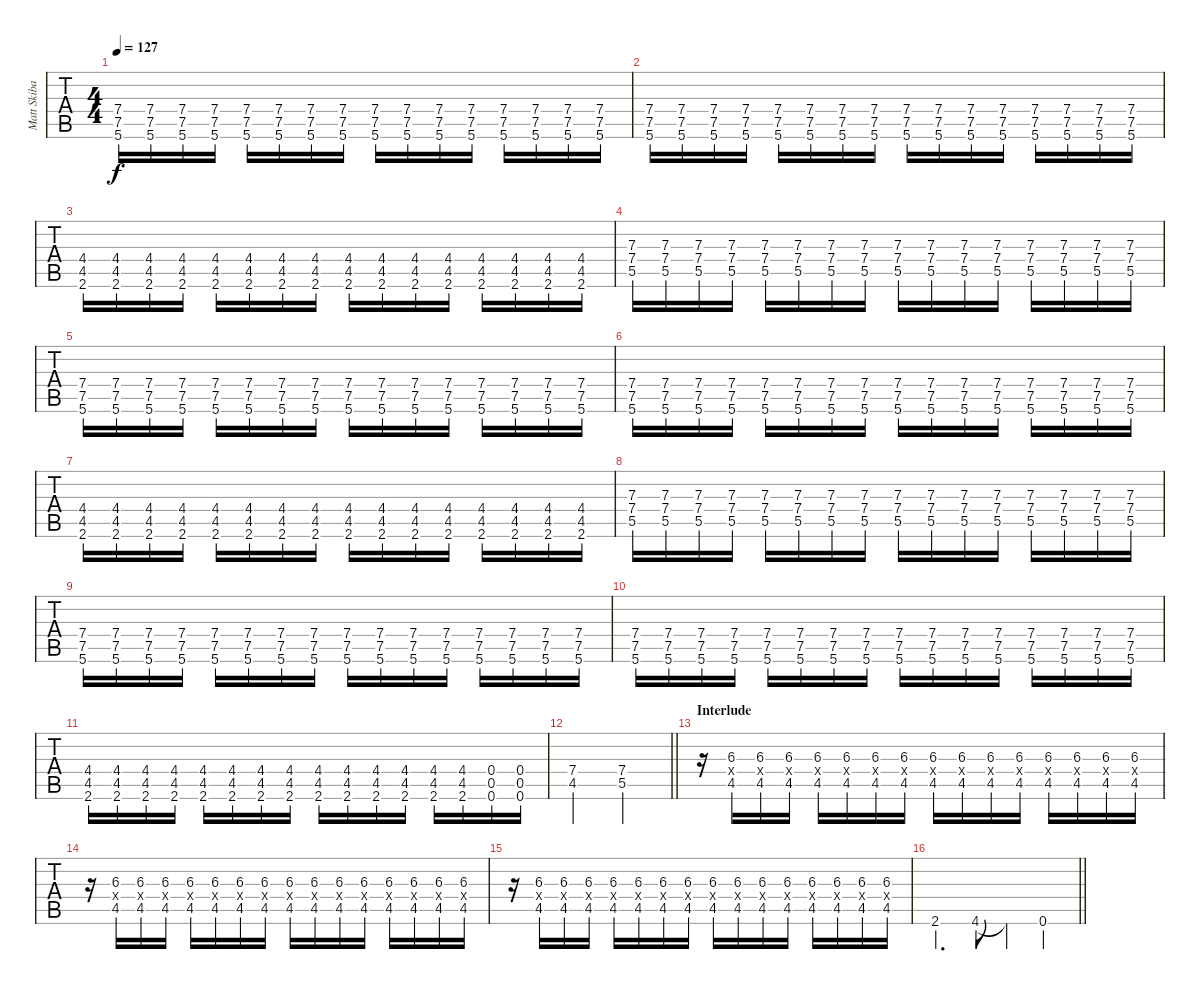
\track ("Matt Skiba - Guitar One" "Matt Skiba") {instrument distortionguitar}
\staff {tabs}
\tuning (E4 B3 G3 D3 A2 E2) {hide}
\ts (4 4)
\tempo 127
\clef g2
\ks a
(7.4 7.5 5.6).16{dy f} (7.4 7.5 5.6).16 (7.4 7.5 5.6).16 (7.4 7.5 5.6).16 (7.4 7.5 5.6).16 (7.4 7.5 5.6).16 (7.4 7.5 5.6).16 (7.4 7.5 5.6).16 (7.4 7.5 5.6).16 (7.4 7.5 5.6).16 (7.4 7.5 5.6).16 (7.4 7.5 5.6).16 (7.4 7.5 5.6).16 (7.4 7.5 5.6).16 (7.4 7.5 5.6).16 (7.4 7.5 5.6).16 |
(7.4 7.5 5.6).16 (7.4 7.5 5.6).16 (7.4 7.5 5.6).16 (7.4 7.5 5.6).16 (7.4 7.5 5.6).16 (7.4 7.5 5.6).16 (7.4 7.5 5.6).16 (7.4 7.5 5.6).16 (7.4 7.5 5.6).16 (7.4 7.5 5.6).16 (7.4 7.5 5.6).16 (7.4 7.5 5.6).16 (7.4 7.5 5.6).16 (7.4 7.5 5.6).16 (7.4 7.5 5.6).16 (7.4 7.5 5.6).16 |
(4.4 4.5 2.6).16 (4.4 4.5 2.6).16 (4.4 4.5 2.6).16 (4.4 4.5 2.6).16 (4.4 4.5 2.6).16 (4.4 4.5 2.6).16 (4.4 4.5 2.6).16 (4.4 4.5 2.6).16 (4.4 4.5 2.6).16 (4.4 4.5 2.6).16 (4.4 4.5 2.6).16 (4.4 4.5 2.6).16 (4.4 4.5 2.6).16 (4.4 4.5 2.6).16 (4.4 4.5 2.6).16 (4.4 4.5 2.6).16 |
(7.3 7.4 5.5).16 (7.3 7.4 5.5).16 (7.3 7.4 5.5).16 (7.3 7.4 5.5).16 (7.3 7.4 5.5).16 (7.3 7.4 5.5).16 (7.3 7.4 5.5).16 (7.3 7.4 5.5).16 (7.3 7.4 5.5).16 (7.3 7.4 5.5).16 (7.3 7.4 5.5).16 (7.3 7.4 5.5).16 (7.3 7.4 5.5).16 (7.3 7.4 5.5).16 (7.3 7.4 5.5).16 (7.3 7.4 5.5).16 |
(7.4 7.5 5.6).16 (7.4 7.5 5.6).16 (7.4 7.5 5.6).16 (7.4 7.5 5.6).16 (7.4 7.5 5.6).16 (7.4 7.5 5.6).16 (7.4 7.5 5.6).16 (7.4 7.5 5.6).16 (7.4 7.5 5.6).16 (7.4 7.5 5.6).16 (7.4 7.5 5.6).16 (7.4 7.5 5.6).16 (7.4 7.5 5.6).16 (7.4 7.5 5.6).16 (7.4 7.5 5.6).16 (7.4 7.5 5.6).16 |
(7.4 7.5 5.6).16 (7.4 7.5 5.6).16 (7.4 7.5 5.6).16 (7.4 7.5 5.6).16 (7.4 7.5 5.6).16 (7.4 7.5 5.6).16 (7.4 7.5 5.6).16 (7.4 7.5 5.6).16 (7.4 7.5 5.6).16 (7.4 7.5 5.6).16 (7.4 7.5 5.6).16 (7.4 7.5 5.6).16 (7.4 7.5 5.6).16 (7.4 7.5 5.6).16 (7.4 7.5 5.6).16 (7.4 7.5 5.6).16 |
(4.4 4.5 2.6).16 (4.4 4.5 2.6).16 (4.4 4.5 2.6).16 (4.4 4.5 2.6).16 (4.4 4.5 2.6).16 (4.4 4.5 2.6).16 (4.4 4.5 2.6).16 (4.4 4.5 2.6).16 (4.4 4.5 2.6).16 (4.4 4.5 2.6).16 (4.4 4.5 2.6).16 (4.4 4.5 2.6).16 (4.4 4.5 2.6).16 (4.4 4.5 2.6).16 (4.4 4.5 2.6).16 (4.4 4.5 2.6).16 |
(7.3 7.4 5.5).16 (7.3 7.4 5.5).16 (7.3 7.4 5.5).16 (7.3 7.4 5.5).16 (7.3 7.4 5.5).16 (7.3 7.4 5.5).16 (7.3 7.4 5.5).16 (7.3 7.4 5.5).16 (7.3 7.4 5.5).16 (7.3 7.4 5.5).16 (7.3 7.4 5.5).16 (7.3 7.4 5.5).16 (7.3 7.4 5.5).16 (7.3 7.4 5.5).16 (7.3 7.4 5.5).16 (7.3 7.4 5.5).16 |
(7.4 7.5 5.6).16 (7.4 7.5 5.6).16 (7.4 7.5 5.6).16 (7.4 7.5 5.6).16 (7.4 7.5 5.6).16 (7.4 7.5 5.6).16 (7.4 7.5 5.6).16 (7.4 7.5 5.6).16 (7.4 7.5 5.6).16 (7.4 7.5 5.6).16 (7.4 7.5 5.6).16 (7.4 7.5 5.6).16 (7.4 7.5 5.6).16 (7.4 7.5 5.6).16 (7.4 7.5 5.6).16 (7.4 7.5 5.6).16 |
(7.4 7.5 5.6).16 (7.4 7.5 5.6).16 (7.4 7.5 5.6).16 (7.4 7.5 5.6).16 (7.4 7.5 5.6).16 (7.4 7.5 5.6).16 (7.4 7.5 5.6).16 (7.4 7.5 5.6).16 (7.4 7.5 5.6).16 (7.4 7.5 5.6).16 (7.4 7.5 5.6).16 (7.4 7.5 5.6).16 (7.4 7.5 5.6).16 (7.4 7.5 5.6).16 (7.4 7.5 5.6).16 (7.4 7.5 5.6).16 |
(4.4 4.5 2.6).16 (4.4 4.5 2.6).16 (4.4 4.5 2.6).16 (4.4 4.5 2.6).16 (4.4 4.5 2.6).16 (4.4 4.5 2.6).16 (4.4 4.5 2.6).16 (4.4 4.5 2.6).16 (4.4 4.5 2.6).16 (4.4 4.5 2.6).16 (4.4 4.5 2.6).16 (4.4 4.5 2.6).16 (4.4 4.5 2.6).16 (4.4 4.5 2.6).16 (0.4 0.5 0.6).16 (0.4 0.5 0.6).16 |
\barLineRight lightlight
(7.4 4.5).2 (7.4 5.5).2 |
\section ("" "Interlude")
r.16 (6.3 4.4{x} 4.5).16 (6.3 4.4{x} 4.5).16 (6.3 4.4{x} 4.5).16 (6.3 4.4{x} 4.5).16 (6.3 4.4{x} 4.5).16 (6.3 4.4{x} 4.5).16 (6.3 4.4{x} 4.5).16 (6.3 4.4{x} 4.5).16 (6.3 4.4{x} 4.5).16 (6.3 4.4{x} 4.5).16 (6.3 4.4{x} 4.5).16 (6.3 4.4{x} 4.5).16 (6.3 4.4{x} 4.5).16 (6.3 4.4{x} 4.5).16 (6.3 4.4{x} 4.5).16 |
r.16 (6.3 4.4{x} 4.5).16 (6.3 4.4{x} 4.5).16 (6.3 4.4{x} 4.5).16 (6.3 4.4{x} 4.5).16 (6.3 4.4{x} 4.5).16 (6.3 4.4{x} 4.5).16 (6.3 4.4{x} 4.5).16 (6.3 4.4{x} 4.5).16 (6.3 4.4{x} 4.5).16 (6.3 4.4{x} 4.5).16 (6.3 4.4{x} 4.5).16 (6.3 4.4{x} 4.5).16 (6.3 4.4{x} 4.5).16 (6.3 4.4{x} 4.5).16 (6.3 4.4{x} 4.5).16 |
r.16 (6.3 4.4{x} 4.5).16 (6.3 4.4{x} 4.5).16 (6.3 4.4{x} 4.5).16 (6.3 4.4{x} 4.5).16 (6.3 4.4{x} 4.5).16 (6.3 4.4{x} 4.5).16 (6.3 4.4{x} 4.5).16 (6.3 4.4{x} 4.5).16 (6.3 4.4{x} 4.5).16 (6.3 4.4{x} 4.5).16 (6.3 4.4{x} 4.5).16 (6.3 4.4{x} 4.5).16 (6.3 4.4{x} 4.5).16 (6.3 4.4{x} 4.5).16 (6.3 4.4{x} 4.5).16 |
\barLineRight lightlight
2.6.4{d} 4.6.8 4.6{t}.4 0.6.4
